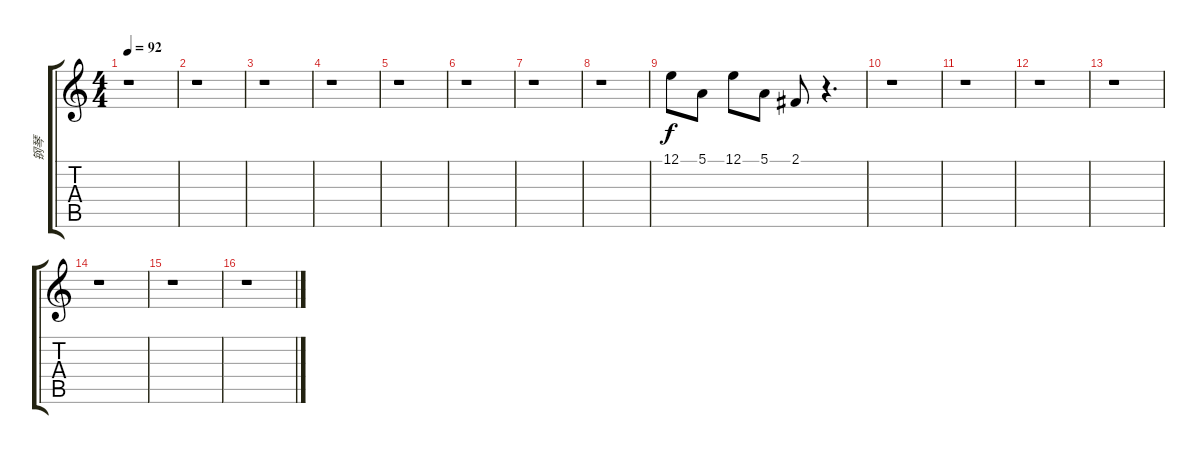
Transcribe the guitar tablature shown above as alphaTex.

\track ("钢琴" "钢琴") {instrument acousticgrandpiano}
\staff {score tabs}
\tuning (E4 B3 G3 D3 A2 E2) {hide}
\ts (4 4)
\tempo 92
\clef g2
\ks c
r.1{dy mp} |
r.1 |
r.1 |
r.1 |
r.1 |
r.1 |
r.1 |
r.1 |
12.1.8{dy f} 5.1.8 12.1.8 5.1.8 2.1.8 r.4{d} |
r.1 |
r.1 |
r.1 |
r.1 |
r.1 |
r.1 |
r.1
